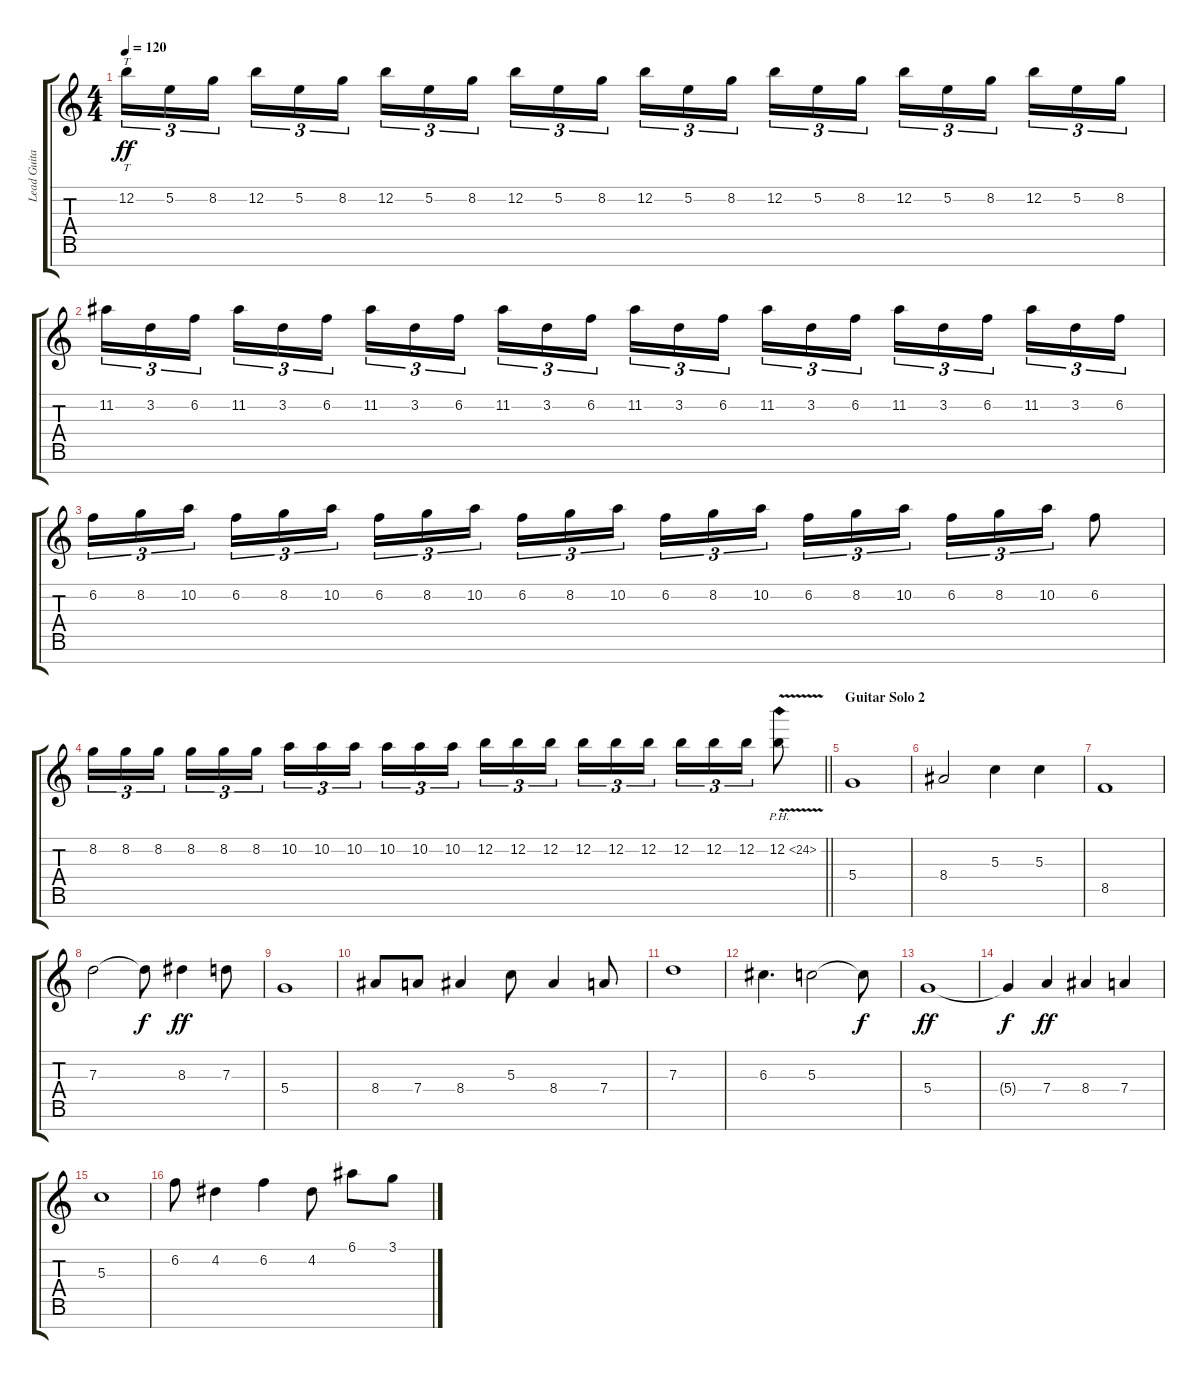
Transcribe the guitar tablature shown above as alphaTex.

\track ("Lead Guitar" "Lead Guita") {instrument distortionguitar}
\staff {score tabs}
\tuning (E4 B3 G3 D3 A2 E2 B1) {hide}
\ts (4 4)
\tempo 120
\clef g2
\ks c
12.2.16{tt tu (3 2) dy ff} 5.2.16{tu (3 2)} 8.2.16{tu (3 2) beam splitsecondary} 12.2.16{tu (3 2)} 5.2.16{tu (3 2)} 8.2.16{tu (3 2)} 12.2.16{tu (3 2)} 5.2.16{tu (3 2)} 8.2.16{tu (3 2) beam splitsecondary} 12.2.16{tu (3 2)} 5.2.16{tu (3 2)} 8.2.16{tu (3 2)} 12.2.16{tu (3 2)} 5.2.16{tu (3 2)} 8.2.16{tu (3 2) beam splitsecondary} 12.2.16{tu (3 2)} 5.2.16{tu (3 2)} 8.2.16{tu (3 2)} 12.2.16{tu (3 2)} 5.2.16{tu (3 2)} 8.2.16{tu (3 2) beam splitsecondary} 12.2.16{tu (3 2)} 5.2.16{tu (3 2)} 8.2.16{tu (3 2)} |
11.2.16{tu (3 2)} 3.2.16{tu (3 2)} 6.2.16{tu (3 2) beam splitsecondary} 11.2.16{tu (3 2)} 3.2.16{tu (3 2)} 6.2.16{tu (3 2)} 11.2.16{tu (3 2)} 3.2.16{tu (3 2)} 6.2.16{tu (3 2) beam splitsecondary} 11.2.16{tu (3 2)} 3.2.16{tu (3 2)} 6.2.16{tu (3 2)} 11.2.16{tu (3 2)} 3.2.16{tu (3 2)} 6.2.16{tu (3 2) beam splitsecondary} 11.2.16{tu (3 2)} 3.2.16{tu (3 2)} 6.2.16{tu (3 2)} 11.2.16{tu (3 2)} 3.2.16{tu (3 2)} 6.2.16{tu (3 2) beam splitsecondary} 11.2.16{tu (3 2)} 3.2.16{tu (3 2)} 6.2.16{tu (3 2)} |
6.2.16{tu (3 2)} 8.2.16{tu (3 2)} 10.2.16{tu (3 2) beam splitsecondary} 6.2.16{tu (3 2)} 8.2.16{tu (3 2)} 10.2.16{tu (3 2)} 6.2.16{tu (3 2)} 8.2.16{tu (3 2)} 10.2.16{tu (3 2) beam splitsecondary} 6.2.16{tu (3 2)} 8.2.16{tu (3 2)} 10.2.16{tu (3 2)} 6.2.16{tu (3 2)} 8.2.16{tu (3 2)} 10.2.16{tu (3 2) beam splitsecondary} 6.2.16{tu (3 2)} 8.2.16{tu (3 2)} 10.2.16{tu (3 2)} 6.2.16{tu (3 2)} 8.2.16{tu (3 2)} 10.2.16{tu (3 2)} 6.2.8 |
\barLineRight lightlight
8.2.16{tu (3 2)} 8.2.16{tu (3 2)} 8.2.16{tu (3 2) beam splitsecondary} 8.2.16{tu (3 2)} 8.2.16{tu (3 2)} 8.2.16{tu (3 2)} 10.2.16{tu (3 2)} 10.2.16{tu (3 2)} 10.2.16{tu (3 2) beam splitsecondary} 10.2.16{tu (3 2)} 10.2.16{tu (3 2)} 10.2.16{tu (3 2)} 12.2.16{tu (3 2)} 12.2.16{tu (3 2)} 12.2.16{tu (3 2) beam splitsecondary} 12.2.16{tu (3 2)} 12.2.16{tu (3 2)} 12.2.16{tu (3 2)} 12.2.16{tu (3 2)} 12.2.16{tu (3 2)} 12.2.16{tu (3 2)} 12.2{ph 12 v}.8 |
\section ("" "Guitar Solo 2")
5.4.1 |
8.4.2 5.3.4 5.3.4 |
8.5.1 |
7.3.2 7.3{t}.8{dy f} 8.3.4{dy ff} 7.3.8 |
5.4.1 |
8.4.8 7.4.8 8.4.4 5.3.8 8.4.4 7.4.8 |
7.3.1 |
6.3.4{d} 5.3.2 5.3{t}.8{dy f} |
5.4.1{dy ff} |
5.4{t}.4{dy f} 7.4.4{dy ff} 8.4.4 7.4.4 |
5.3.1 |
6.2.8 4.2.4 6.2.4 4.2.8 6.1.8 3.1.8
